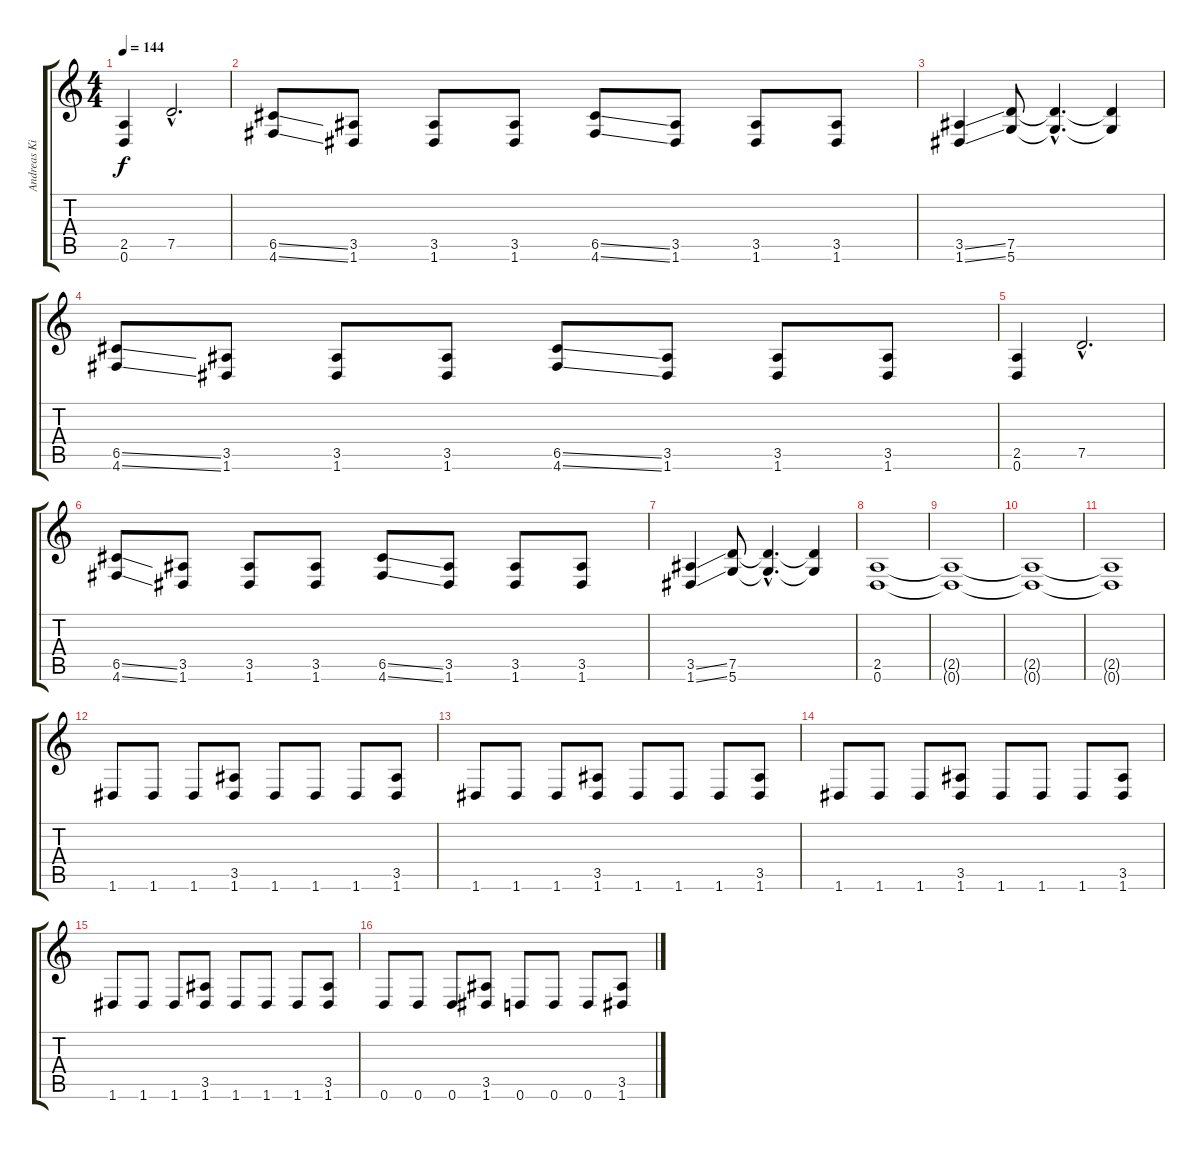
\track ("Andreas Kisser" "Andreas Ki") {instrument distortionguitar}
\staff {score tabs}
\tuning (D4 A3 F3 C3 G2 D2) {hide}
\ts (4 4)
\tempo 144
\clef g2
\ks c
(2.5 0.6).4{dy f} 7.5{hac}.2{d} |
(6.5{ss} 4.6{ss}).8 (3.5 1.6).8 (3.5 1.6).8 (3.5 1.6).8 (6.5{ss} 4.6{ss}).8 (3.5 1.6).8 (3.5 1.6).8 (3.5 1.6).8 |
(3.5{ss} 1.6{ss}).4 (7.5 5.6).8 (7.5{hac t} 5.6{hac t}).4{d} (7.5{t} 5.6{t}).4 |
(6.5{ss} 4.6{ss}).8 (3.5 1.6).8 (3.5 1.6).8 (3.5 1.6).8 (6.5{ss} 4.6{ss}).8 (3.5 1.6).8 (3.5 1.6).8 (3.5 1.6).8 |
(2.5 0.6).4 7.5{hac}.2{d} |
(6.5{ss} 4.6{ss}).8 (3.5 1.6).8 (3.5 1.6).8 (3.5 1.6).8 (6.5{ss} 4.6{ss}).8 (3.5 1.6).8 (3.5 1.6).8 (3.5 1.6).8 |
(3.5{ss} 1.6{ss}).4 (7.5 5.6).8 (7.5{hac t} 5.6{hac t}).4{d} (7.5{t} 5.6{t}).4 |
(2.5 0.6).1 |
(2.5{t} 0.6{t}).1 |
(2.5{t} 0.6{t}).1 |
(2.5{t} 0.6{t}).1 |
1.6.8 1.6.8 1.6.8 (3.5 1.6).8 1.6.8 1.6.8 1.6.8 (3.5 1.6).8 |
1.6.8 1.6.8 1.6.8 (3.5 1.6).8 1.6.8 1.6.8 1.6.8 (3.5 1.6).8 |
1.6.8 1.6.8 1.6.8 (3.5 1.6).8 1.6.8 1.6.8 1.6.8 (3.5 1.6).8 |
1.6.8 1.6.8 1.6.8 (3.5 1.6).8 1.6.8 1.6.8 1.6.8 (3.5 1.6).8 |
0.6.8 0.6.8 0.6.8 (3.5 1.6).8 0.6.8 0.6.8 0.6.8 (3.5 1.6).8
